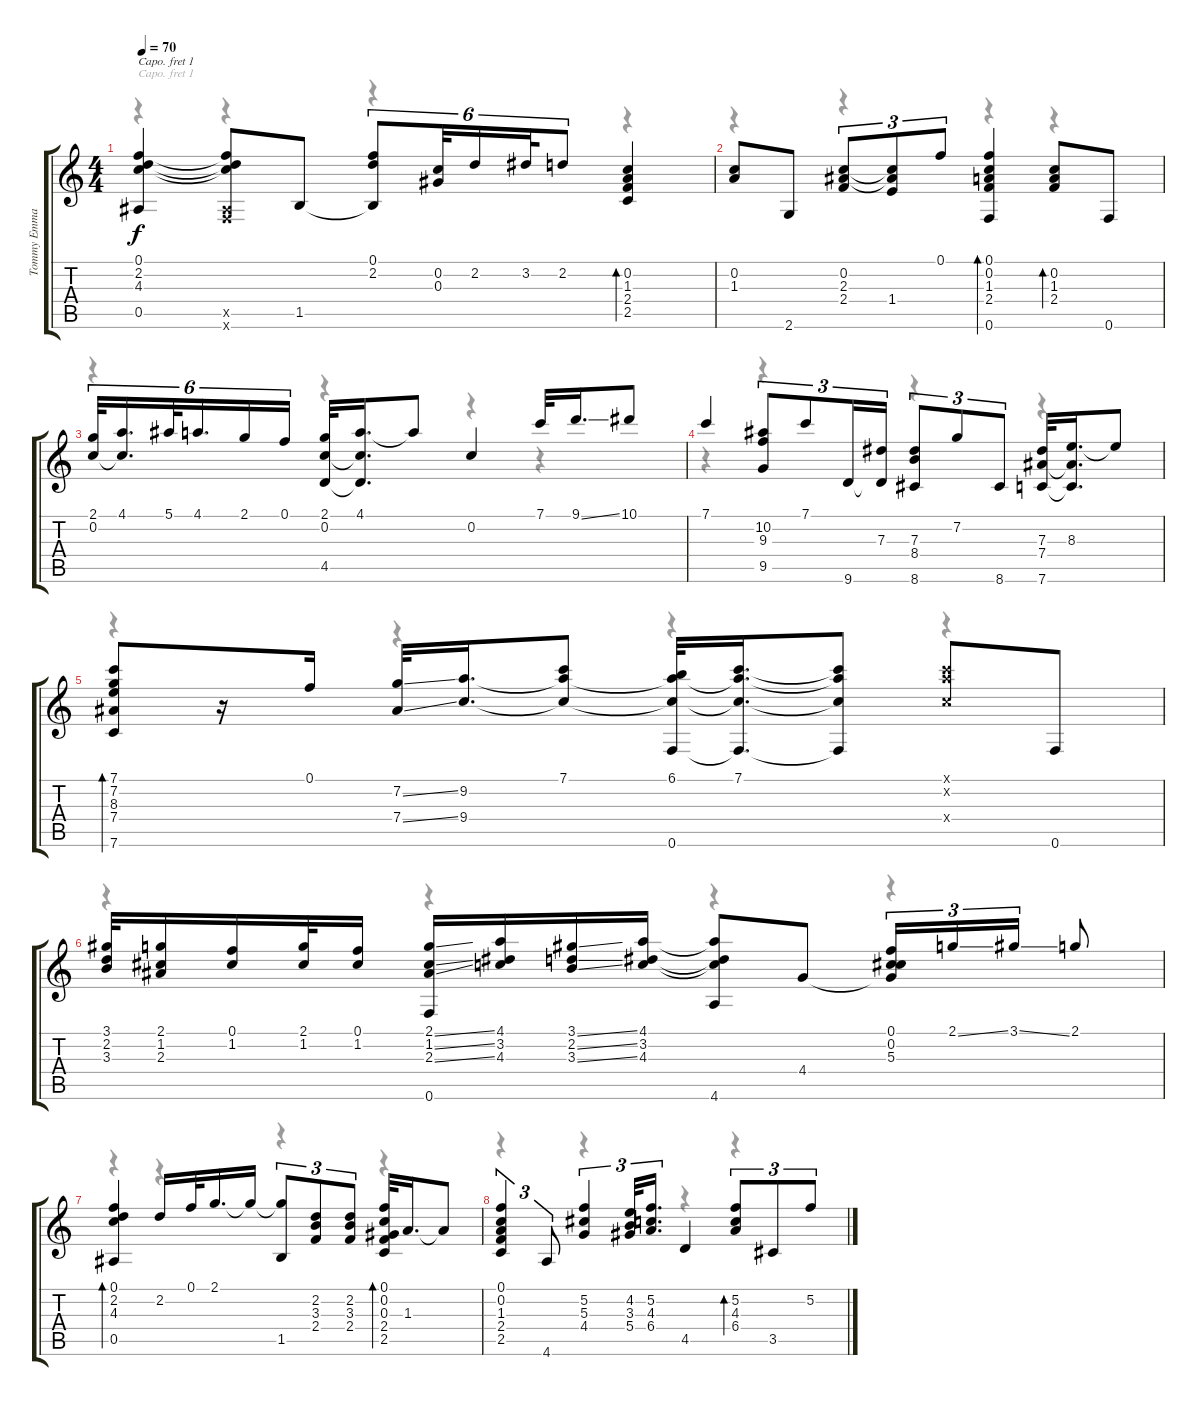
\track ("Tommy Emmanuel" "Tommy Emma") {instrument acousticguitarsteel}
\staff {score tabs}
\capo 1
\tuning (E4 B3 G3 D3 A2 E2) {hide}
\voice
\ts (4 4)
\tempo 70
\clef g2
\ks c
(0.1 2.2 4.3 0.5).4{dy f} (0.1{t} 2.2{t} 4.3{t} 0.5{x} 0.6{x}).8 1.5.8 (0.1 2.2 1.5{t}).8{tu (6 4)} (0.2 0.3).32{tu (6 4)} 2.2.16{tu (6 4)} 3.2.32{tu (6 4)} 2.2.8{tu (6 4)} (0.2 1.3 2.4 2.5).4{bd 120} |
(0.2 1.3).8 2.6.8 (0.2 2.3 2.4).8{tu (3 2)} (0.2{t} 2.3{t} 1.4).8{tu (3 2)} 0.1.8{tu (3 2)} (0.1 0.2 1.3 2.4 0.6).4{bd 120} (0.2 1.3 2.4).8{bd 120} 0.6.8 |
(2.1 0.2).32{tu (6 4)} (4.1 0.2{t}).16{d tu (6 4)} 5.1.32{tu (6 4)} 4.1.16{d tu (6 4)} 2.1.16{tu (6 4)} 0.1.16{tu (6 4)} (2.1 0.2 4.5).32 (4.1 0.2{t} 4.5{t}).16{d} 4.1{t}.8 0.2.4 7.1.32 9.1{ss}.16{d} 10.1.8 |
7.1.4 (10.2 9.3 9.5).8{tu (3 2)} 7.1.8{tu (3 2)} 9.6.16{tu (3 2)} (7.3 9.6{t}).16{tu (3 2)} (7.3 8.4 8.6).8{tu (3 2)} 7.2.8{tu (3 2)} 8.6.8{tu (3 2)} (7.3 7.4 7.6).32 (8.3 7.4{t} 7.6{t}).16{d} 8.3{t}.8 |
(7.1 7.2 8.3 7.4 7.6).8{bd 120} r.16 0.1.16 (7.2{ss} 7.4{ss}).32 (9.2 9.4).16{d} (7.1 9.2{t} 9.4{t}).8 (6.1 9.2{t} 9.4{t} 0.6).32 (7.1 9.2{t} 9.4{t} 0.6{t}).16{d} (7.1{t} 9.2{t} 9.4{t} 0.6{t}).8 (7.1{x} 9.2{x} 9.4{x}).8 0.6.8 |
(3.1 2.2 3.3).32 (2.1 1.2 2.3).16 (0.1 1.2).16 (2.1 1.2).32 (0.1 1.2).16 (2.1{ss} 1.2{ss} 2.3{ss} 0.6).16 (4.1 3.2 4.3).16 (3.1{ss} 2.2{ss} 3.3{ss}).16 (4.1 3.2 4.3).16 (4.1{t} 3.2{t} 4.3{t} 4.6).8 4.4.8 (0.1 0.2 5.3 4.4{t}).16{tu (3 2)} 2.1{ss}.16{tu (3 2)} 3.1{ss}.16{tu (3 2)} 2.1.8 |
(0.1 2.2 4.3 0.5).4{bd 120} 2.2.16 0.1.32 2.1.16{d} 2.1{t}.16 (2.1{t} 1.5).8{tu (3 2)} (2.2 3.3 2.4).8{tu (3 2)} (2.2 3.3 2.4).8{tu (3 2)} (0.1 0.2 0.3 2.4 2.5).32{bd 120} 1.3.16{d} 1.3{t}.8 |
(0.1 0.2 1.3 2.4 2.5).4{tu (3 2)} 4.6.8{tu (3 2)} (5.2 5.3 4.4).4{tu (3 2)} (4.2 3.3 5.4).32{tu (3 2)} (5.2 4.3 6.4).16{d tu (3 2)} 4.5.4 (5.2 4.3 6.4).8{tu (3 2) bd 120} 3.5.8{tu (3 2)} 5.2.8{tu (3 2)}
\voice
\clef g2
\ottava regular
\simile none
\ks c
r.4{dy f} r.4 r.4 r.4 |
r.4 r.4 r.4 r.4 |
r.4 r.4 r.4 r.4 |
r.4 r.4 r.4 r.4 |
r.4 r.4 r.4 r.4 |
r.4 r.4 r.4 r.4 |
r.4 r.4 r.4 r.4 |
r.4 r.4 r.4 r.4
